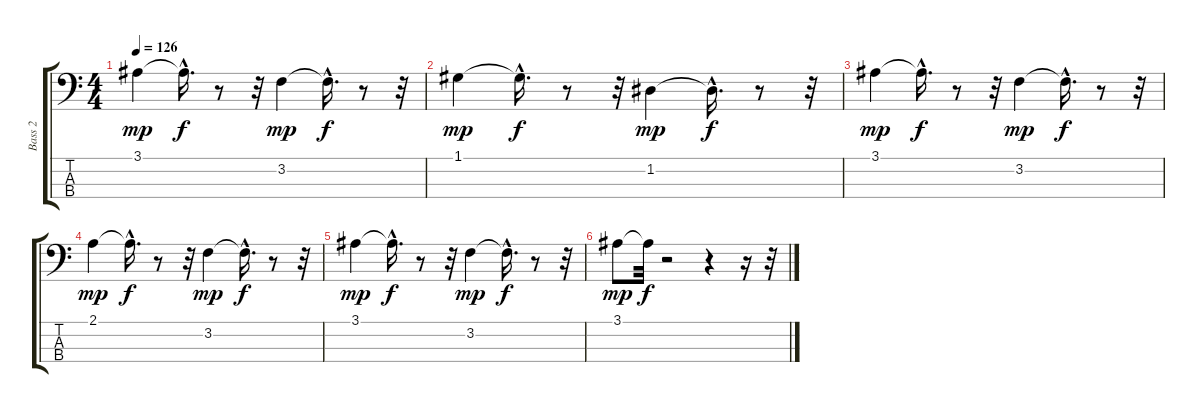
\track ("Bass 2" "Bass 2") {instrument fretlessbass}
\staff {score tabs}
\tuning (G2 D2 A1 E1) {hide}
\ts (4 4)
\tempo 126
\clef f4
\ks c
3.1.4{dy mp} 3.1{hac t}.16{d dy f} r.8 r.32 3.2.4{dy mp} 3.2{hac t}.16{d dy f} r.8 r.32 |
1.1.4{dy mp} 1.1{hac t}.16{d dy f} r.8 r.32 1.2.4{dy mp} 1.2{hac t}.16{d dy f} r.8 r.32 |
3.1.4{dy mp} 3.1{hac t}.16{d dy f} r.8 r.32 3.2.4{dy mp} 3.2{hac t}.16{d dy f} r.8 r.32 |
2.1.4{dy mp} 2.1{hac t}.16{d dy f} r.8 r.32 3.2.4{dy mp} 3.2{hac t}.16{d dy f} r.8 r.32 |
3.1.4{dy mp} 3.1{hac t}.16{d dy f} r.8 r.32 3.2.4{dy mp} 3.2{hac t}.16{d dy f} r.8 r.32 |
3.1.8{dy mp} 3.1{t}.32{dy f} r.2 r.4 r.16 r.32
